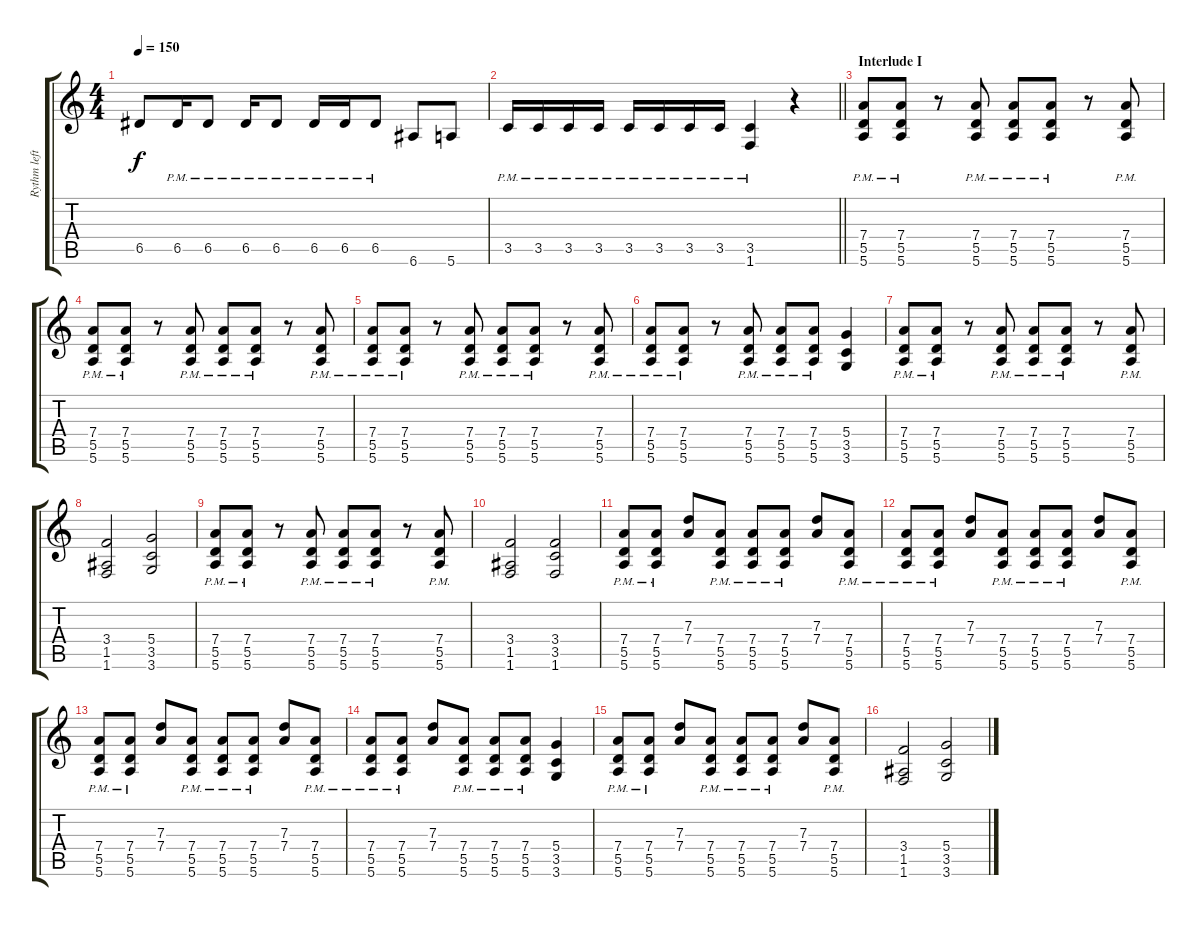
\track ("Rythm left" "Rythm left") {instrument distortionguitar}
\staff {score tabs}
\tuning (E4 B3 G3 D3 A2 E2) {hide}
\ts (4 4)
\tempo 150
\clef g2
\ks c
6.5.8{dy f} 6.5{pm}.16 6.5{pm}.8 6.5{pm}.16 6.5{pm}.8 6.5{pm}.16 6.5{pm}.16 6.5{pm}.8 6.6.8 5.6.8 |
\barLineRight lightlight
3.5{pm}.16 3.5{pm}.16 3.5{pm}.16 3.5{pm}.16 3.5{pm}.16 3.5{pm}.16 3.5{pm}.16 3.5{pm}.16 (3.5 1.6{pm}).4 r.4 |
\section ("" "Interlude I")
(7.4{pm} 5.5{pm} 5.6{pm}).8 (7.4{pm} 5.5{pm} 5.6{pm}).8 r.8 (7.4{pm} 5.5{pm} 5.6{pm}).8 (7.4{pm} 5.5{pm} 5.6{pm}).8 (7.4{pm} 5.5{pm} 5.6{pm}).8 r.8 (7.4{pm} 5.5{pm} 5.6{pm}).8 |
(7.4{pm} 5.5{pm} 5.6{pm}).8 (7.4{pm} 5.5{pm} 5.6{pm}).8 r.8 (7.4{pm} 5.5{pm} 5.6{pm}).8 (7.4{pm} 5.5{pm} 5.6{pm}).8 (7.4{pm} 5.5{pm} 5.6{pm}).8 r.8 (7.4{pm} 5.5{pm} 5.6{pm}).8 |
(7.4{pm} 5.5{pm} 5.6{pm}).8 (7.4{pm} 5.5{pm} 5.6{pm}).8 r.8 (7.4{pm} 5.5{pm} 5.6{pm}).8 (7.4{pm} 5.5{pm} 5.6{pm}).8 (7.4{pm} 5.5{pm} 5.6{pm}).8 r.8 (7.4{pm} 5.5{pm} 5.6{pm}).8 |
(7.4{pm} 5.5{pm} 5.6{pm}).8 (7.4{pm} 5.5{pm} 5.6{pm}).8 r.8 (7.4{pm} 5.5{pm} 5.6{pm}).8 (7.4{pm} 5.5{pm} 5.6{pm}).8 (7.4{pm} 5.5{pm} 5.6{pm}).8 (5.4 3.5 3.6).4 |
(7.4{pm} 5.5{pm} 5.6{pm}).8 (7.4{pm} 5.5{pm} 5.6{pm}).8 r.8 (7.4{pm} 5.5{pm} 5.6{pm}).8 (7.4{pm} 5.5{pm} 5.6{pm}).8 (7.4{pm} 5.5{pm} 5.6{pm}).8 r.8 (7.4{pm} 5.5{pm} 5.6{pm}).8 |
(3.4 1.5 1.6).2 (5.4 3.5 3.6).2 |
(7.4{pm} 5.5{pm} 5.6{pm}).8 (7.4{pm} 5.5{pm} 5.6{pm}).8 r.8 (7.4{pm} 5.5{pm} 5.6{pm}).8 (7.4{pm} 5.5{pm} 5.6{pm}).8 (7.4{pm} 5.5{pm} 5.6{pm}).8 r.8 (7.4{pm} 5.5{pm} 5.6{pm}).8 |
(3.4 1.5 1.6).2 (3.4 3.5 1.6).2 |
(7.4{pm} 5.5{pm} 5.6{pm}).8 (7.4{pm} 5.5{pm} 5.6{pm}).8 (7.3 7.4).8 (7.4{pm} 5.5{pm} 5.6{pm}).8 (7.4{pm} 5.5{pm} 5.6{pm}).8 (7.4{pm} 5.5{pm} 5.6{pm}).8 (7.3 7.4).8 (7.4{pm} 5.5{pm} 5.6{pm}).8 |
(7.4{pm} 5.5{pm} 5.6{pm}).8 (7.4{pm} 5.5{pm} 5.6{pm}).8 (7.3 7.4).8 (7.4{pm} 5.5{pm} 5.6{pm}).8 (7.4{pm} 5.5{pm} 5.6{pm}).8 (7.4{pm} 5.5{pm} 5.6{pm}).8 (7.3 7.4).8 (7.4{pm} 5.5{pm} 5.6{pm}).8 |
(7.4{pm} 5.5{pm} 5.6{pm}).8 (7.4{pm} 5.5{pm} 5.6{pm}).8 (7.3 7.4).8 (7.4{pm} 5.5{pm} 5.6{pm}).8 (7.4{pm} 5.5{pm} 5.6{pm}).8 (7.4{pm} 5.5{pm} 5.6{pm}).8 (7.3 7.4).8 (7.4{pm} 5.5{pm} 5.6{pm}).8 |
(7.4{pm} 5.5{pm} 5.6{pm}).8 (7.4{pm} 5.5{pm} 5.6{pm}).8 (7.3 7.4).8 (7.4{pm} 5.5{pm} 5.6{pm}).8 (7.4{pm} 5.5{pm} 5.6{pm}).8 (7.4{pm} 5.5{pm} 5.6{pm}).8 (5.4 3.5 3.6).4 |
(7.4{pm} 5.5{pm} 5.6{pm}).8 (7.4{pm} 5.5{pm} 5.6{pm}).8 (7.3 7.4).8 (7.4{pm} 5.5{pm} 5.6{pm}).8 (7.4{pm} 5.5{pm} 5.6{pm}).8 (7.4{pm} 5.5{pm} 5.6{pm}).8 (7.3 7.4).8 (7.4{pm} 5.5{pm} 5.6{pm}).8 |
(3.4 1.5 1.6).2 (5.4 3.5 3.6).2
